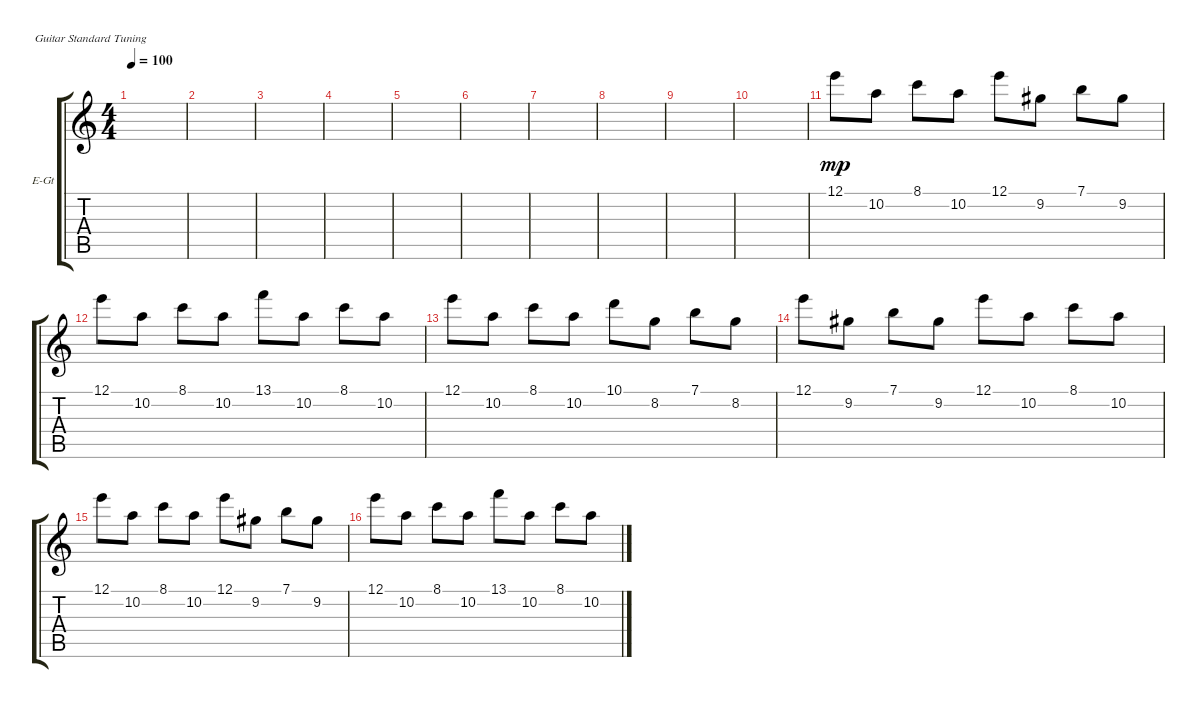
\defaultSystemsLayout 4
\bracketExtendMode groupsimilarinstruments
\firstSystemTrackNameOrientation horizontal
\otherSystemsTrackNameOrientation horizontal
\track ("Клавишы№2" "E-Gt") {instrument electricguitarclean}
\staff {score tabs}
\tuning (E4 B3 G3 D3 A2 E2)
\ts (4 4)
\tempo 100
\clef g2
\scale
0.333333
\ks c
|
\scale
0.333333 |
\scale
0.333333 |
\scale
0.333333 |
\scale
0.333333 |
\scale
0.333333 |
\scale
0.333333 |
\scale
0.333333 |
\scale
0.333333 |
\scale
0.333333 |
\scale
0.333333 12.1.8{dy mp} 10.2.8 8.1.8 10.2.8 12.1.8 9.2.8 7.1.8 9.2.8 |
\scale
0.333333 12.1.8 10.2.8 8.1.8 10.2.8 13.1.8 10.2.8 8.1.8 10.2.8 |
\scale
0.333333 12.1.8 10.2.8 8.1.8 10.2.8 10.1.8 8.2.8 7.1.8 8.2.8 |
\scale
0.333333 12.1.8 9.2.8 7.1.8 9.2.8 12.1.8 10.2.8 8.1.8 10.2.8 |
\scale
0.333333 12.1.8 10.2.8 8.1.8 10.2.8 12.1.8 9.2.8 7.1.8 9.2.8 |
\scale
0.333333 12.1.8 10.2.8 8.1.8 10.2.8 13.1.8 10.2.8 8.1.8 10.2.8
